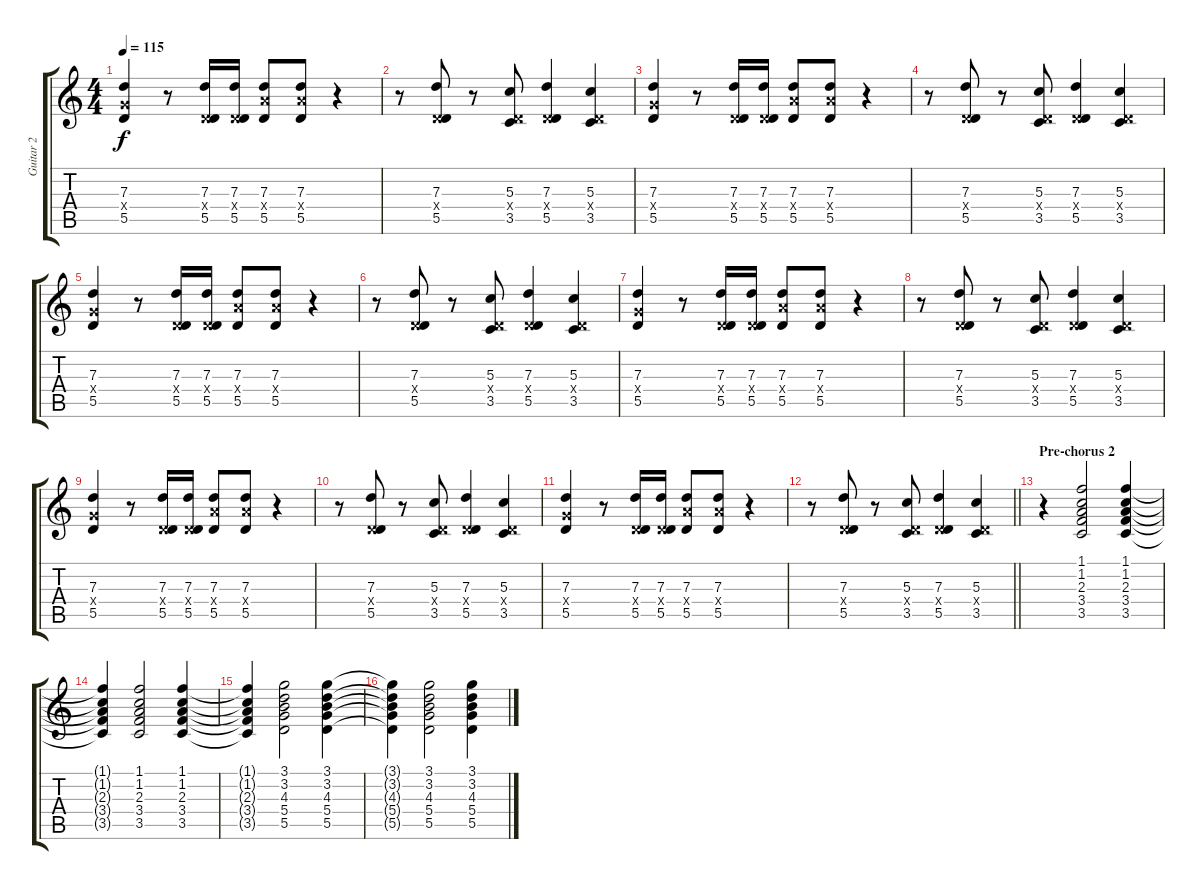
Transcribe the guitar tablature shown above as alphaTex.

\track ("Guitar 2" "Guitar 2") {instrument electricguitarjazz}
\staff {score tabs}
\tuning (E4 B3 G3 D3 A2 D2) {hide}
\ts (4 4)
\tempo 115
\clef g2
\ks c
(7.3 5.4{x} 5.5).4{dy f} r.8 (7.3 0.4{x} 5.5).16 (7.3 0.4{x} 5.5).16 (7.3 7.4{x} 5.5).8 (7.3 7.4{x} 5.5).8 r.4 |
r.8 (7.3 0.4{x} 5.5).8 r.8 (5.3 0.4{x} 3.5).8 (7.3 0.4{x} 5.5).4 (5.3 0.4{x} 3.5).4 |
(7.3 5.4{x} 5.5).4 r.8 (7.3 0.4{x} 5.5).16 (7.3 0.4{x} 5.5).16 (7.3 7.4{x} 5.5).8 (7.3 7.4{x} 5.5).8 r.4 |
r.8 (7.3 0.4{x} 5.5).8 r.8 (5.3 0.4{x} 3.5).8 (7.3 0.4{x} 5.5).4 (5.3 0.4{x} 3.5).4 |
(7.3 5.4{x} 5.5).4 r.8 (7.3 0.4{x} 5.5).16 (7.3 0.4{x} 5.5).16 (7.3 7.4{x} 5.5).8 (7.3 7.4{x} 5.5).8 r.4 |
r.8 (7.3 0.4{x} 5.5).8 r.8 (5.3 0.4{x} 3.5).8 (7.3 0.4{x} 5.5).4 (5.3 0.4{x} 3.5).4 |
(7.3 5.4{x} 5.5).4 r.8 (7.3 0.4{x} 5.5).16 (7.3 0.4{x} 5.5).16 (7.3 7.4{x} 5.5).8 (7.3 7.4{x} 5.5).8 r.4 |
r.8 (7.3 0.4{x} 5.5).8 r.8 (5.3 0.4{x} 3.5).8 (7.3 0.4{x} 5.5).4 (5.3 0.4{x} 3.5).4 |
(7.3 5.4{x} 5.5).4 r.8 (7.3 0.4{x} 5.5).16 (7.3 0.4{x} 5.5).16 (7.3 7.4{x} 5.5).8 (7.3 7.4{x} 5.5).8 r.4 |
r.8 (7.3 0.4{x} 5.5).8 r.8 (5.3 0.4{x} 3.5).8 (7.3 0.4{x} 5.5).4 (5.3 0.4{x} 3.5).4 |
(7.3 5.4{x} 5.5).4 r.8 (7.3 0.4{x} 5.5).16 (7.3 0.4{x} 5.5).16 (7.3 7.4{x} 5.5).8 (7.3 7.4{x} 5.5).8 r.4 |
\barLineRight lightlight
r.8 (7.3 0.4{x} 5.5).8 r.8 (5.3 0.4{x} 3.5).8 (7.3 0.4{x} 5.5).4 (5.3 0.4{x} 3.5).4 |
\section ("" "Pre-chorus 2")
r.4 (1.1 1.2 2.3 3.4 3.5).2 (1.1 1.2 2.3 3.4 3.5).4 |
(1.1{t} 1.2{t} 2.3{t} 3.4{t} 3.5{t}).4 (1.1 1.2 2.3 3.4 3.5).2 (1.1 1.2 2.3 3.4 3.5).4 |
(1.1{t} 1.2{t} 2.3{t} 3.4{t} 3.5{t}).4 (3.1 3.2 4.3 5.4 5.5).2 (3.1 3.2 4.3 5.4 5.5).4 |
(3.1{t} 3.2{t} 4.3{t} 5.4{t} 5.5{t}).4 (3.1 3.2 4.3 5.4 5.5).2 (3.1 3.2 4.3 5.4 5.5).4
